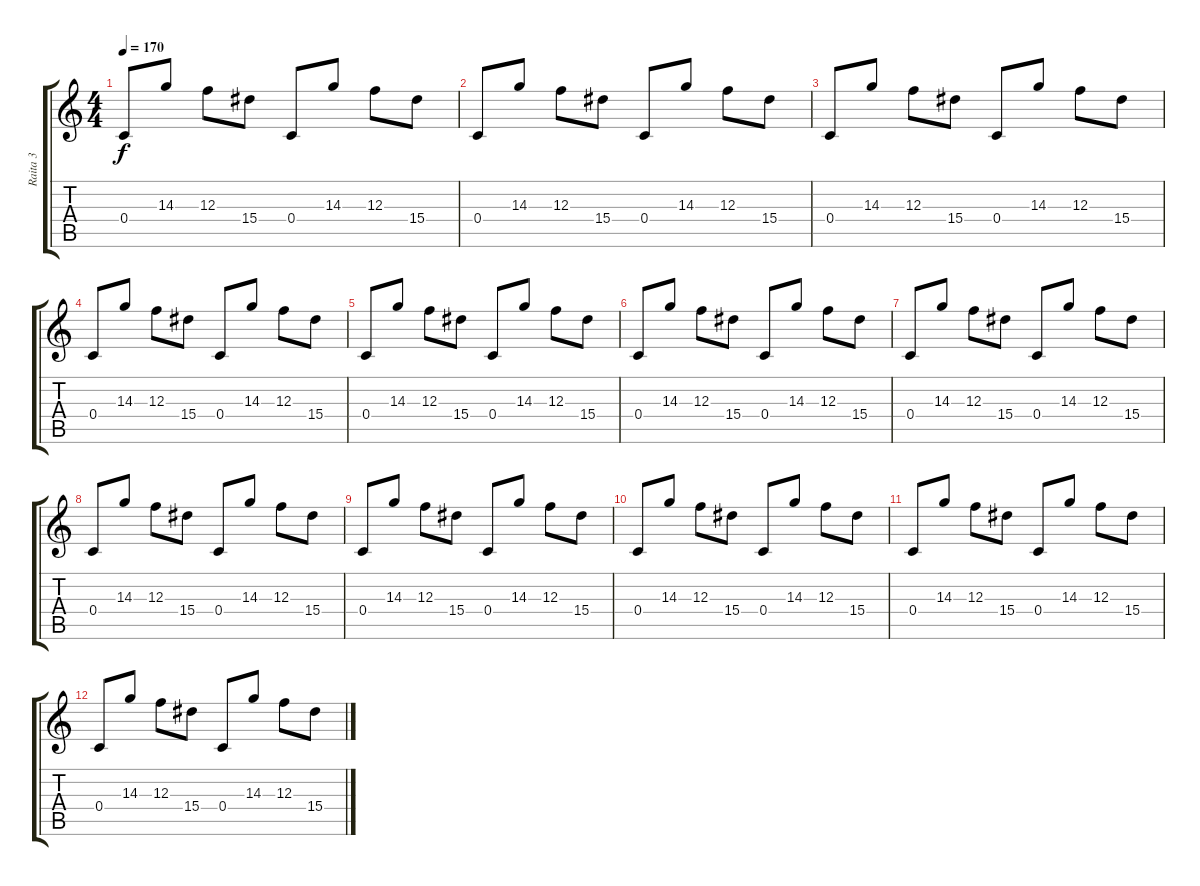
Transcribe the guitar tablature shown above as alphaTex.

\track ("Raita 3" "Raita 3") {instrument distortionguitar}
\staff {score tabs}
\tuning (D4 A3 F3 C3 G2 C2) {hide}
\ts (4 4)
\tempo 170
\clef g2
\ks c
0.4.8{dy f} 14.3.8 12.3.8 15.4.8 0.4.8 14.3.8 12.3.8 15.4.8 |
0.4.8 14.3.8 12.3.8 15.4.8 0.4.8 14.3.8 12.3.8 15.4.8 |
0.4.8 14.3.8 12.3.8 15.4.8 0.4.8 14.3.8 12.3.8 15.4.8 |
0.4.8 14.3.8 12.3.8 15.4.8 0.4.8 14.3.8 12.3.8 15.4.8 |
0.4.8 14.3.8 12.3.8 15.4.8 0.4.8 14.3.8 12.3.8 15.4.8 |
0.4.8 14.3.8 12.3.8 15.4.8 0.4.8 14.3.8 12.3.8 15.4.8 |
0.4.8 14.3.8 12.3.8 15.4.8 0.4.8 14.3.8 12.3.8 15.4.8 |
0.4.8 14.3.8 12.3.8 15.4.8 0.4.8 14.3.8 12.3.8 15.4.8 |
0.4.8{volume 8} 14.3.8 12.3.8 15.4.8 0.4.8 14.3.8 12.3.8 15.4.8 |
0.4.8 14.3.8 12.3.8 15.4.8 0.4.8 14.3.8 12.3.8 15.4.8 |
0.4.8{volume 0} 14.3.8 12.3.8 15.4.8 0.4.8 14.3.8 12.3.8 15.4.8 |
0.4.8 14.3.8 12.3.8 15.4.8 0.4.8 14.3.8 12.3.8 15.4.8
